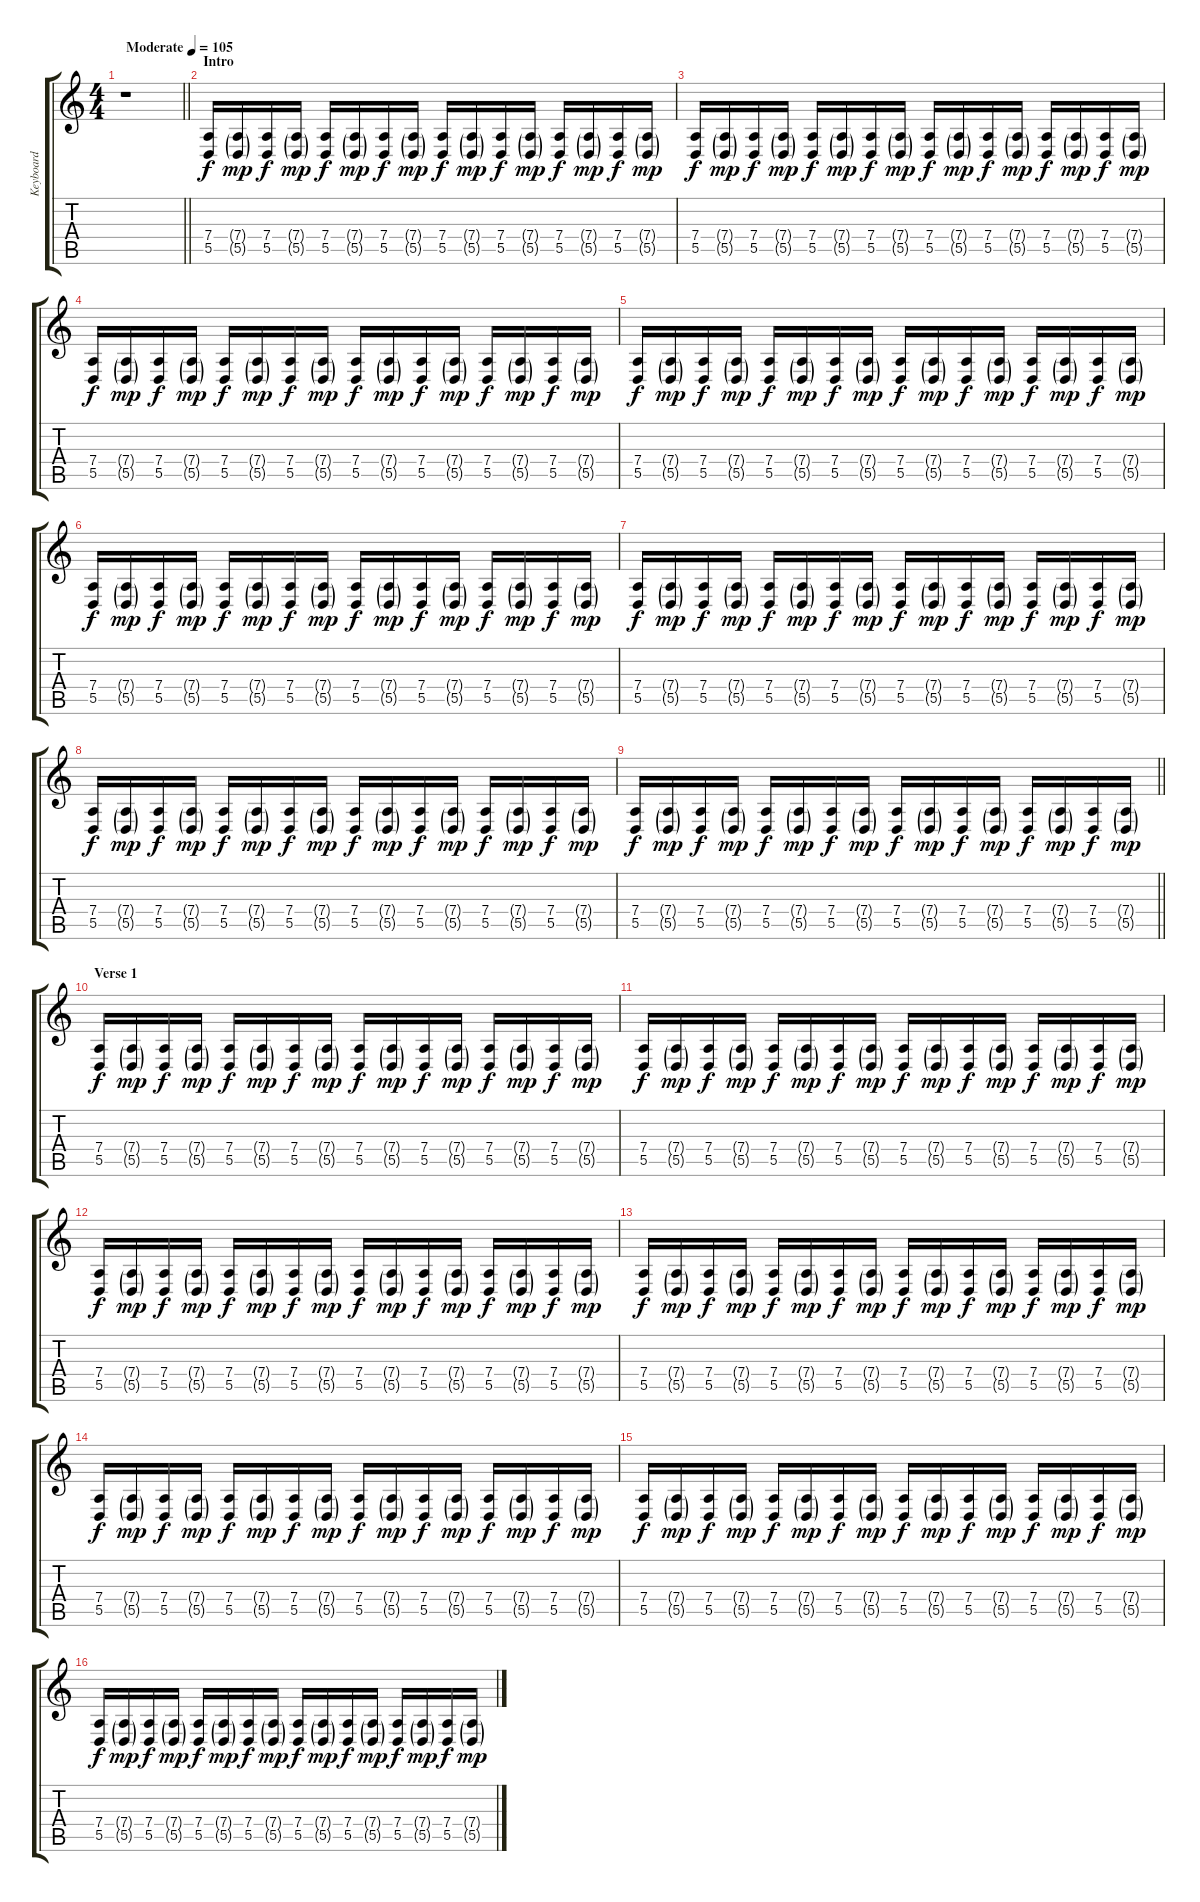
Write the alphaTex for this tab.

\track ("Keyboard " "Keyboard ") {instrument stringensemble1}
\staff {score tabs}
\tuning (E4 B3 G3 D3 A2 E2) {hide}
\ts (4 4)
\tempo (105 "Moderate")
\clef g2
\barLineRight lightlight
\ks c
r.1{dy f instrument stringensemble1} |
\section ("" "Intro")
(7.4 5.5).16 (7.4{g} 5.5{g}).16{dy mp} (7.4 5.5).16{dy f} (7.4{g} 5.5{g}).16{dy mp} (7.4 5.5).16{dy f} (7.4{g} 5.5{g}).16{dy mp} (7.4 5.5).16{dy f} (7.4{g} 5.5{g}).16{dy mp} (7.4 5.5).16{dy f} (7.4{g} 5.5{g}).16{dy mp} (7.4 5.5).16{dy f} (7.4{g} 5.5{g}).16{dy mp} (7.4 5.5).16{dy f} (7.4{g} 5.5{g}).16{dy mp} (7.4 5.5).16{dy f} (7.4{g} 5.5{g}).16{dy mp} |
(7.4 5.5).16{dy f} (7.4{g} 5.5{g}).16{dy mp} (7.4 5.5).16{dy f} (7.4{g} 5.5{g}).16{dy mp} (7.4 5.5).16{dy f} (7.4{g} 5.5{g}).16{dy mp} (7.4 5.5).16{dy f} (7.4{g} 5.5{g}).16{dy mp} (7.4 5.5).16{dy f} (7.4{g} 5.5{g}).16{dy mp} (7.4 5.5).16{dy f} (7.4{g} 5.5{g}).16{dy mp} (7.4 5.5).16{dy f} (7.4{g} 5.5{g}).16{dy mp} (7.4 5.5).16{dy f} (7.4{g} 5.5{g}).16{dy mp} |
(7.4 5.5).16{dy f} (7.4{g} 5.5{g}).16{dy mp} (7.4 5.5).16{dy f} (7.4{g} 5.5{g}).16{dy mp} (7.4 5.5).16{dy f} (7.4{g} 5.5{g}).16{dy mp} (7.4 5.5).16{dy f} (7.4{g} 5.5{g}).16{dy mp} (7.4 5.5).16{dy f} (7.4{g} 5.5{g}).16{dy mp} (7.4 5.5).16{dy f} (7.4{g} 5.5{g}).16{dy mp} (7.4 5.5).16{dy f} (7.4{g} 5.5{g}).16{dy mp} (7.4 5.5).16{dy f} (7.4{g} 5.5{g}).16{dy mp} |
(7.4 5.5).16{dy f} (7.4{g} 5.5{g}).16{dy mp} (7.4 5.5).16{dy f} (7.4{g} 5.5{g}).16{dy mp} (7.4 5.5).16{dy f} (7.4{g} 5.5{g}).16{dy mp} (7.4 5.5).16{dy f} (7.4{g} 5.5{g}).16{dy mp} (7.4 5.5).16{dy f} (7.4{g} 5.5{g}).16{dy mp} (7.4 5.5).16{dy f} (7.4{g} 5.5{g}).16{dy mp} (7.4 5.5).16{dy f} (7.4{g} 5.5{g}).16{dy mp} (7.4 5.5).16{dy f} (7.4{g} 5.5{g}).16{dy mp} |
(7.4 5.5).16{dy f} (7.4{g} 5.5{g}).16{dy mp} (7.4 5.5).16{dy f} (7.4{g} 5.5{g}).16{dy mp} (7.4 5.5).16{dy f} (7.4{g} 5.5{g}).16{dy mp} (7.4 5.5).16{dy f} (7.4{g} 5.5{g}).16{dy mp} (7.4 5.5).16{dy f} (7.4{g} 5.5{g}).16{dy mp} (7.4 5.5).16{dy f} (7.4{g} 5.5{g}).16{dy mp} (7.4 5.5).16{dy f} (7.4{g} 5.5{g}).16{dy mp} (7.4 5.5).16{dy f} (7.4{g} 5.5{g}).16{dy mp} |
(7.4 5.5).16{dy f} (7.4{g} 5.5{g}).16{dy mp} (7.4 5.5).16{dy f} (7.4{g} 5.5{g}).16{dy mp} (7.4 5.5).16{dy f} (7.4{g} 5.5{g}).16{dy mp} (7.4 5.5).16{dy f} (7.4{g} 5.5{g}).16{dy mp} (7.4 5.5).16{dy f} (7.4{g} 5.5{g}).16{dy mp} (7.4 5.5).16{dy f} (7.4{g} 5.5{g}).16{dy mp} (7.4 5.5).16{dy f} (7.4{g} 5.5{g}).16{dy mp} (7.4 5.5).16{dy f} (7.4{g} 5.5{g}).16{dy mp} |
(7.4 5.5).16{dy f} (7.4{g} 5.5{g}).16{dy mp} (7.4 5.5).16{dy f} (7.4{g} 5.5{g}).16{dy mp} (7.4 5.5).16{dy f} (7.4{g} 5.5{g}).16{dy mp} (7.4 5.5).16{dy f} (7.4{g} 5.5{g}).16{dy mp} (7.4 5.5).16{dy f} (7.4{g} 5.5{g}).16{dy mp} (7.4 5.5).16{dy f} (7.4{g} 5.5{g}).16{dy mp} (7.4 5.5).16{dy f} (7.4{g} 5.5{g}).16{dy mp} (7.4 5.5).16{dy f} (7.4{g} 5.5{g}).16{dy mp} |
\barLineRight lightlight
(7.4 5.5).16{dy f} (7.4{g} 5.5{g}).16{dy mp} (7.4 5.5).16{dy f} (7.4{g} 5.5{g}).16{dy mp} (7.4 5.5).16{dy f} (7.4{g} 5.5{g}).16{dy mp} (7.4 5.5).16{dy f} (7.4{g} 5.5{g}).16{dy mp} (7.4 5.5).16{dy f} (7.4{g} 5.5{g}).16{dy mp} (7.4 5.5).16{dy f} (7.4{g} 5.5{g}).16{dy mp} (7.4 5.5).16{dy f} (7.4{g} 5.5{g}).16{dy mp} (7.4 5.5).16{dy f} (7.4{g} 5.5{g}).16{dy mp} |
\section ("" "Verse 1")
(7.4 5.5).16{dy f} (7.4{g} 5.5{g}).16{dy mp} (7.4 5.5).16{dy f} (7.4{g} 5.5{g}).16{dy mp} (7.4 5.5).16{dy f} (7.4{g} 5.5{g}).16{dy mp} (7.4 5.5).16{dy f} (7.4{g} 5.5{g}).16{dy mp} (7.4 5.5).16{dy f} (7.4{g} 5.5{g}).16{dy mp} (7.4 5.5).16{dy f} (7.4{g} 5.5{g}).16{dy mp} (7.4 5.5).16{dy f} (7.4{g} 5.5{g}).16{dy mp} (7.4 5.5).16{dy f} (7.4{g} 5.5{g}).16{dy mp} |
(7.4 5.5).16{dy f} (7.4{g} 5.5{g}).16{dy mp} (7.4 5.5).16{dy f} (7.4{g} 5.5{g}).16{dy mp} (7.4 5.5).16{dy f} (7.4{g} 5.5{g}).16{dy mp} (7.4 5.5).16{dy f} (7.4{g} 5.5{g}).16{dy mp} (7.4 5.5).16{dy f} (7.4{g} 5.5{g}).16{dy mp} (7.4 5.5).16{dy f} (7.4{g} 5.5{g}).16{dy mp} (7.4 5.5).16{dy f} (7.4{g} 5.5{g}).16{dy mp} (7.4 5.5).16{dy f} (7.4{g} 5.5{g}).16{dy mp} |
(7.4 5.5).16{dy f} (7.4{g} 5.5{g}).16{dy mp} (7.4 5.5).16{dy f} (7.4{g} 5.5{g}).16{dy mp} (7.4 5.5).16{dy f} (7.4{g} 5.5{g}).16{dy mp} (7.4 5.5).16{dy f} (7.4{g} 5.5{g}).16{dy mp} (7.4 5.5).16{dy f} (7.4{g} 5.5{g}).16{dy mp} (7.4 5.5).16{dy f} (7.4{g} 5.5{g}).16{dy mp} (7.4 5.5).16{dy f} (7.4{g} 5.5{g}).16{dy mp} (7.4 5.5).16{dy f} (7.4{g} 5.5{g}).16{dy mp} |
(7.4 5.5).16{dy f} (7.4{g} 5.5{g}).16{dy mp} (7.4 5.5).16{dy f} (7.4{g} 5.5{g}).16{dy mp} (7.4 5.5).16{dy f} (7.4{g} 5.5{g}).16{dy mp} (7.4 5.5).16{dy f} (7.4{g} 5.5{g}).16{dy mp} (7.4 5.5).16{dy f} (7.4{g} 5.5{g}).16{dy mp} (7.4 5.5).16{dy f} (7.4{g} 5.5{g}).16{dy mp} (7.4 5.5).16{dy f} (7.4{g} 5.5{g}).16{dy mp} (7.4 5.5).16{dy f} (7.4{g} 5.5{g}).16{dy mp} |
(7.4 5.5).16{dy f} (7.4{g} 5.5{g}).16{dy mp} (7.4 5.5).16{dy f} (7.4{g} 5.5{g}).16{dy mp} (7.4 5.5).16{dy f} (7.4{g} 5.5{g}).16{dy mp} (7.4 5.5).16{dy f} (7.4{g} 5.5{g}).16{dy mp} (7.4 5.5).16{dy f} (7.4{g} 5.5{g}).16{dy mp} (7.4 5.5).16{dy f} (7.4{g} 5.5{g}).16{dy mp} (7.4 5.5).16{dy f} (7.4{g} 5.5{g}).16{dy mp} (7.4 5.5).16{dy f} (7.4{g} 5.5{g}).16{dy mp} |
(7.4 5.5).16{dy f} (7.4{g} 5.5{g}).16{dy mp} (7.4 5.5).16{dy f} (7.4{g} 5.5{g}).16{dy mp} (7.4 5.5).16{dy f} (7.4{g} 5.5{g}).16{dy mp} (7.4 5.5).16{dy f} (7.4{g} 5.5{g}).16{dy mp} (7.4 5.5).16{dy f} (7.4{g} 5.5{g}).16{dy mp} (7.4 5.5).16{dy f} (7.4{g} 5.5{g}).16{dy mp} (7.4 5.5).16{dy f} (7.4{g} 5.5{g}).16{dy mp} (7.4 5.5).16{dy f} (7.4{g} 5.5{g}).16{dy mp} |
(7.4 5.5).16{dy f} (7.4{g} 5.5{g}).16{dy mp} (7.4 5.5).16{dy f} (7.4{g} 5.5{g}).16{dy mp} (7.4 5.5).16{dy f} (7.4{g} 5.5{g}).16{dy mp} (7.4 5.5).16{dy f} (7.4{g} 5.5{g}).16{dy mp} (7.4 5.5).16{dy f} (7.4{g} 5.5{g}).16{dy mp} (7.4 5.5).16{dy f} (7.4{g} 5.5{g}).16{dy mp} (7.4 5.5).16{dy f} (7.4{g} 5.5{g}).16{dy mp} (7.4 5.5).16{dy f} (7.4{g} 5.5{g}).16{dy mp}
